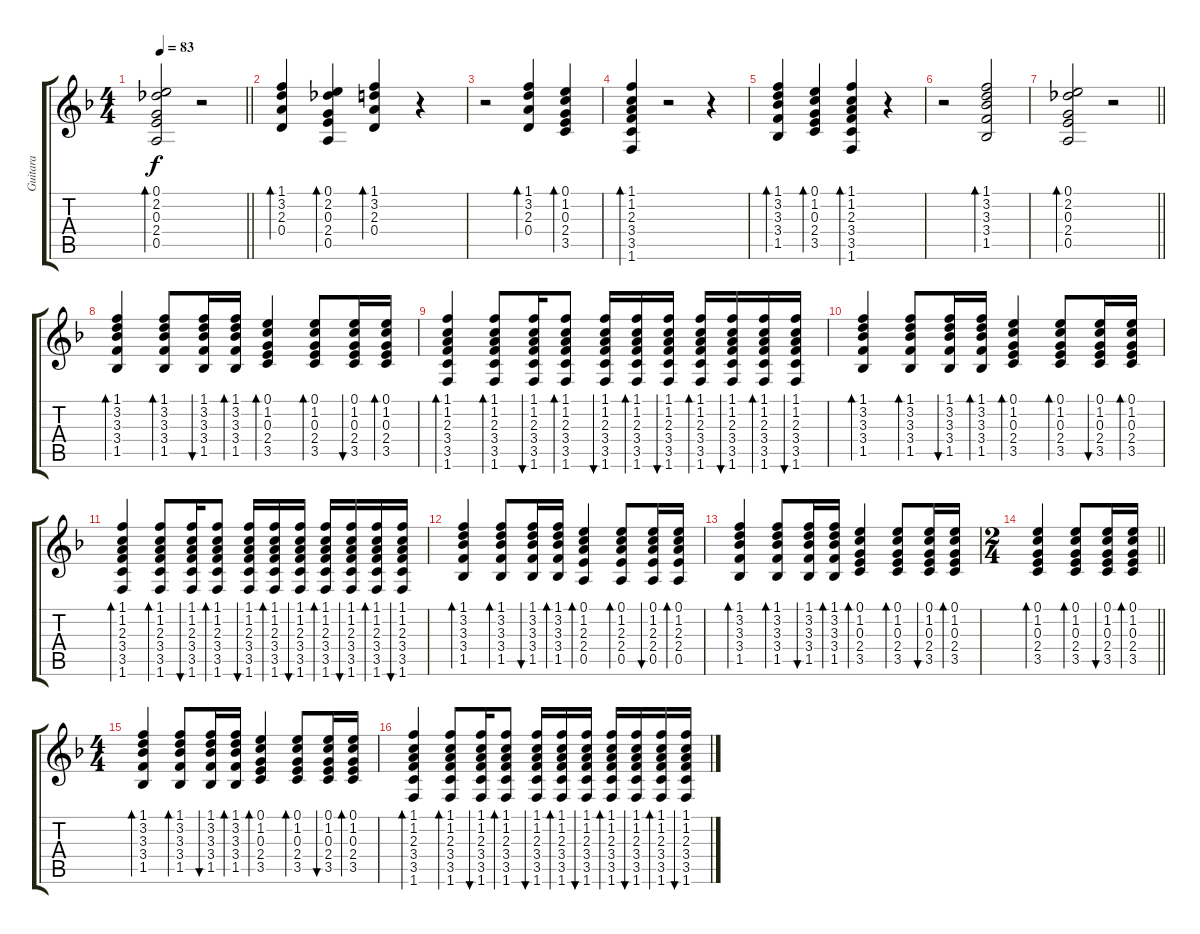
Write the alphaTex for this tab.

\track ("Guitara" "Guitara") {instrument electricguitarjazz}
\staff {score tabs}
\tuning (E4 B3 G3 D3 A2 E2) {hide}
\ts (4 4)
\tempo 83
\clef g2
\barLineRight lightlight
\ks dminor
(0.1 2.2 0.3 2.4 0.5).2{bd 240 dy f} r.2 |
(1.1 3.2 2.3 0.4).4{bd 120} (0.1 2.2 0.3 2.4 0.5).4{bd 120} (1.1 3.2 2.3 0.4).4{bd 120} r.4 |
r.2 (1.1 3.2 2.3 0.4).4{bd 120} (0.1 1.2 0.3 2.4 3.5).4{bd 120} |
(1.1 1.2 2.3 3.4 3.5 1.6).4{bd 120} r.2 r.4 |
(1.1 3.2 3.3 3.4 1.5).4{bd 120} (0.1 1.2 0.3 2.4 3.5).4{bd 120} (1.1 1.2 2.3 3.4 3.5 1.6).4{bd 120} r.4 |
r.2 (1.1 3.2 3.3 3.4 1.5).2{bd 240} |
\barLineRight lightlight
(0.1 2.2 0.3 2.4 0.5).2{bd 240} r.2 |
(1.1 3.2 3.3 3.4 1.5).4{bd 60} (1.1 3.2 3.3 3.4 1.5).8{bd 30} (1.1 3.2 3.3 3.4 1.5).16{bu 30} (1.1 3.2 3.3 3.4 1.5).16{bd 30} (0.1 1.2 0.3 2.4 3.5).4{bd 60} (0.1 1.2 0.3 2.4 3.5).8{bd 30} (0.1 1.2 0.3 2.4 3.5).16{bu 30} (0.1 1.2 0.3 2.4 3.5).16{bd 30} |
(1.1 1.2 2.3 3.4 3.5 1.6).4{bd 60} (1.1 1.2 2.3 3.4 3.5 1.6).8{bd 30} (1.1 1.2 2.3 3.4 3.5 1.6).16{bu 30} (1.1 1.2 2.3 3.4 3.5 1.6).8{bd 30} (1.1 1.2 2.3 3.4 3.5 1.6).16{bu 30} (1.1 1.2 2.3 3.4 3.5 1.6).16{bd 30} (1.1 1.2 2.3 3.4 3.5 1.6).16{bu 30} (1.1 1.2 2.3 3.4 3.5 1.6).16{bd 30} (1.1 1.2 2.3 3.4 3.5 1.6).16{bu 30} (1.1 1.2 2.3 3.4 3.5 1.6).16{bd 30} (1.1 1.2 2.3 3.4 3.5 1.6).16{bu 30} |
(1.1 3.2 3.3 3.4 1.5).4{bd 60} (1.1 3.2 3.3 3.4 1.5).8{bd 30} (1.1 3.2 3.3 3.4 1.5).16{bu 30} (1.1 3.2 3.3 3.4 1.5).16{bd 30} (0.1 1.2 0.3 2.4 3.5).4{bd 60} (0.1 1.2 0.3 2.4 3.5).8{bd 30} (0.1 1.2 0.3 2.4 3.5).16{bu 30} (0.1 1.2 0.3 2.4 3.5).16{bd 30} |
(1.1 1.2 2.3 3.4 3.5 1.6).4{bd 60} (1.1 1.2 2.3 3.4 3.5 1.6).8{bd 30} (1.1 1.2 2.3 3.4 3.5 1.6).16{bu 30} (1.1 1.2 2.3 3.4 3.5 1.6).8{bd 30} (1.1 1.2 2.3 3.4 3.5 1.6).16{bu 30} (1.1 1.2 2.3 3.4 3.5 1.6).16{bd 30} (1.1 1.2 2.3 3.4 3.5 1.6).16{bu 30} (1.1 1.2 2.3 3.4 3.5 1.6).16{bd 30} (1.1 1.2 2.3 3.4 3.5 1.6).16{bu 30} (1.1 1.2 2.3 3.4 3.5 1.6).16{bd 30} (1.1 1.2 2.3 3.4 3.5 1.6).16{bu 30} |
(1.1 3.2 3.3 3.4 1.5).4{bd 60} (1.1 3.2 3.3 3.4 1.5).8{bd 30} (1.1 3.2 3.3 3.4 1.5).16{bu 30} (1.1 3.2 3.3 3.4 1.5).16{bd 30} (0.1 1.2 2.3 2.4 0.5).4{bd 60} (0.1 1.2 2.3 2.4 0.5).8{bd 30} (0.1 1.2 2.3 2.4 0.5).16{bu 30} (0.1 1.2 2.3 2.4 0.5).16{bd 30} |
(1.1 3.2 3.3 3.4 1.5).4{bd 60} (1.1 3.2 3.3 3.4 1.5).8{bd 30} (1.1 3.2 3.3 3.4 1.5).16{bu 30} (1.1 3.2 3.3 3.4 1.5).16{bd 30} (0.1 1.2 0.3 2.4 3.5).4{bd 60} (0.1 1.2 0.3 2.4 3.5).8{bd 30} (0.1 1.2 0.3 2.4 3.5).16{bu 30} (0.1 1.2 0.3 2.4 3.5).16{bd 30} |
\ts (2 4)
\barLineRight lightlight
(0.1 1.2 0.3 2.4 3.5).4{bd 60} (0.1 1.2 0.3 2.4 3.5).8{bd 30} (0.1 1.2 0.3 2.4 3.5).16{bu 30} (0.1 1.2 0.3 2.4 3.5).16{bd 30} |
\ts (4 4)
(1.1 3.2 3.3 3.4 1.5).4{bd 60} (1.1 3.2 3.3 3.4 1.5).8{bd 30} (1.1 3.2 3.3 3.4 1.5).16{bu 30} (1.1 3.2 3.3 3.4 1.5).16{bd 30} (0.1 1.2 0.3 2.4 3.5).4{bd 60} (0.1 1.2 0.3 2.4 3.5).8{bd 30} (0.1 1.2 0.3 2.4 3.5).16{bu 30} (0.1 1.2 0.3 2.4 3.5).16{bd 30} |
(1.1 1.2 2.3 3.4 3.5 1.6).4{bd 60} (1.1 1.2 2.3 3.4 3.5 1.6).8{bd 30} (1.1 1.2 2.3 3.4 3.5 1.6).16{bu 30} (1.1 1.2 2.3 3.4 3.5 1.6).8{bd 30} (1.1 1.2 2.3 3.4 3.5 1.6).16{bu 30} (1.1 1.2 2.3 3.4 3.5 1.6).16{bd 30} (1.1 1.2 2.3 3.4 3.5 1.6).16{bu 30} (1.1 1.2 2.3 3.4 3.5 1.6).16{bd 30} (1.1 1.2 2.3 3.4 3.5 1.6).16{bu 30} (1.1 1.2 2.3 3.4 3.5 1.6).16{bd 30} (1.1 1.2 2.3 3.4 3.5 1.6).16{bu 30}
